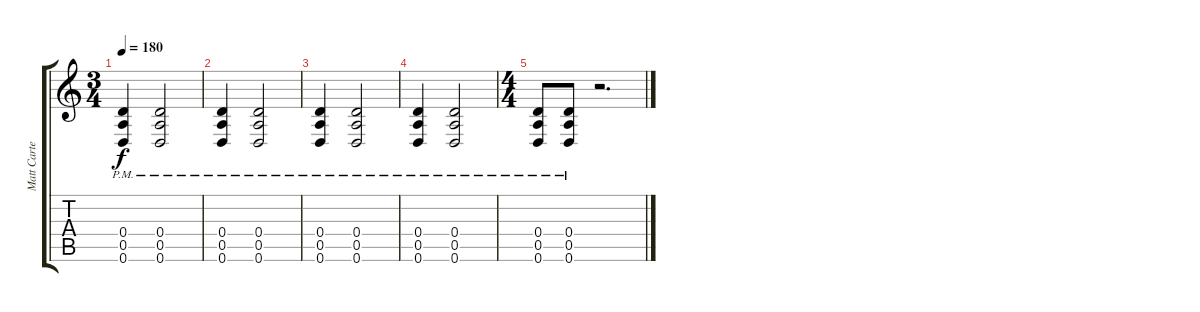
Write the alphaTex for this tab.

\track ("Matt Carter Right" "Matt Carte") {instrument distortionguitar}
\staff {score tabs}
\tuning (E4 B3 G3 D3 A2 D2) {hide}
\ts (3 4)
\tempo 180
\clef g2
\ks c
(0.4{pm} 0.5{pm} 0.6{pm}).4{dy f} (0.4{pm} 0.5{pm} 0.6{pm}).2 |
(0.4{pm} 0.5{pm} 0.6{pm}).4 (0.4{pm} 0.5{pm} 0.6{pm}).2 |
(0.4{pm} 0.5{pm} 0.6{pm}).4 (0.4{pm} 0.5{pm} 0.6{pm}).2 |
(0.4{pm} 0.5{pm} 0.6{pm}).4 (0.4{pm} 0.5{pm} 0.6{pm}).2 |
\ts (4 4)
(0.4{pm} 0.5{pm} 0.6{pm}).8 (0.4{pm} 0.5{pm} 0.6{pm}).8 r.2{d}
